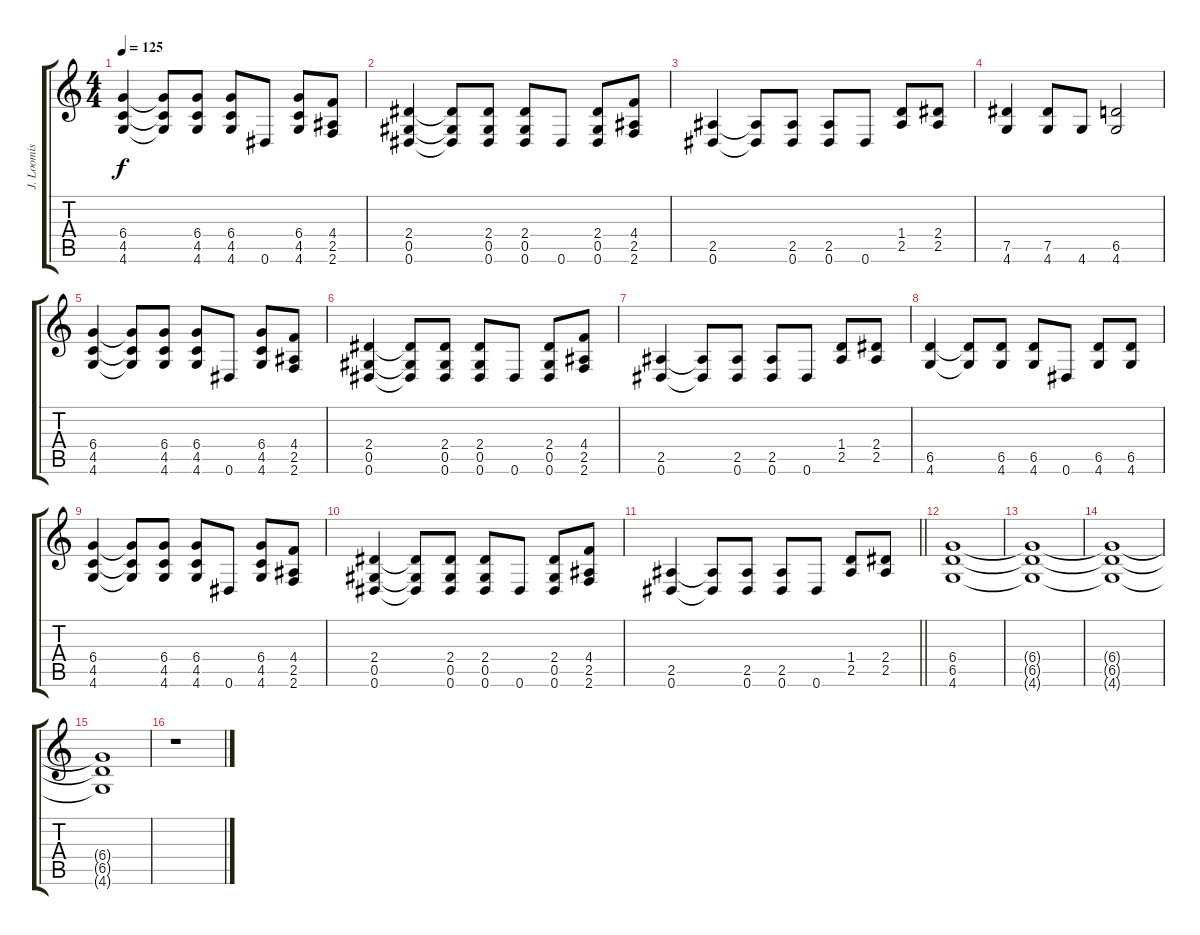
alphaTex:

\track ("J. Loomis (Rhythm)" "J. Loomis ") {instrument distortionguitar}
\staff {score tabs}
\tuning (Eb4 Bb3 Gb3 Db3 Ab2 Eb2) {hide}
\ts (4 4)
\tempo 125
\clef g2
\ks c
(6.4 4.5 4.6).4{dy f} (6.4{t} 4.5{t} 4.6{t}).8 (6.4 4.5 4.6).8 (6.4 4.5 4.6).8 0.6.8 (6.4 4.5 4.6).8 (4.4 2.5 2.6).8 |
(2.4 0.5 0.6).4 (2.4{t} 0.5{t} 0.6{t}).8 (2.4 0.5 0.6).8 (2.4 0.5 0.6).8 0.6.8 (2.4 0.5 0.6).8 (4.4 2.5 2.6).8 |
(2.5 0.6).4 (2.5{t} 0.6{t}).8 (2.5 0.6).8 (2.5 0.6).8 0.6.8 (1.4 2.5).8 (2.4 2.5).8 |
(7.5 4.6).4 (7.5 4.6).8 4.6.8 (6.5 4.6).2 |
(6.4 4.5 4.6).4 (6.4{t} 4.5{t} 4.6{t}).8 (6.4 4.5 4.6).8 (6.4 4.5 4.6).8 0.6.8 (6.4 4.5 4.6).8 (4.4 2.5 2.6).8 |
(2.4 0.5 0.6).4 (2.4{t} 0.5{t} 0.6{t}).8 (2.4 0.5 0.6).8 (2.4 0.5 0.6).8 0.6.8 (2.4 0.5 0.6).8 (4.4 2.5 2.6).8 |
(2.5 0.6).4 (2.5{t} 0.6{t}).8 (2.5 0.6).8 (2.5 0.6).8 0.6.8 (1.4 2.5).8 (2.4 2.5).8 |
(6.5 4.6).4 (6.5{t} 4.6{t}).8 (6.5 4.6).8 (6.5 4.6).8 0.6.8 (6.5 4.6).8 (6.5 4.6).8 |
(6.4 4.5 4.6).4 (6.4{t} 4.5{t} 4.6{t}).8 (6.4 4.5 4.6).8 (6.4 4.5 4.6).8 0.6.8 (6.4 4.5 4.6).8 (4.4 2.5 2.6).8 |
(2.4 0.5 0.6).4 (2.4{t} 0.5{t} 0.6{t}).8 (2.4 0.5 0.6).8 (2.4 0.5 0.6).8 0.6.8 (2.4 0.5 0.6).8 (4.4 2.5 2.6).8 |
\barLineRight lightlight
(2.5 0.6).4 (2.5{t} 0.6{t}).8 (2.5 0.6).8 (2.5 0.6).8 0.6.8 (1.4 2.5).8 (2.4 2.5).8 |
\section ("" "")
(6.4 6.5 4.6).1{volume 14} |
(6.4{t} 6.5{t} 4.6{t}).1 |
(6.4{t} 6.5{t} 4.6{t}).1 |
(6.4{t} 6.5{t} 4.6{t}).1 |
r.1
